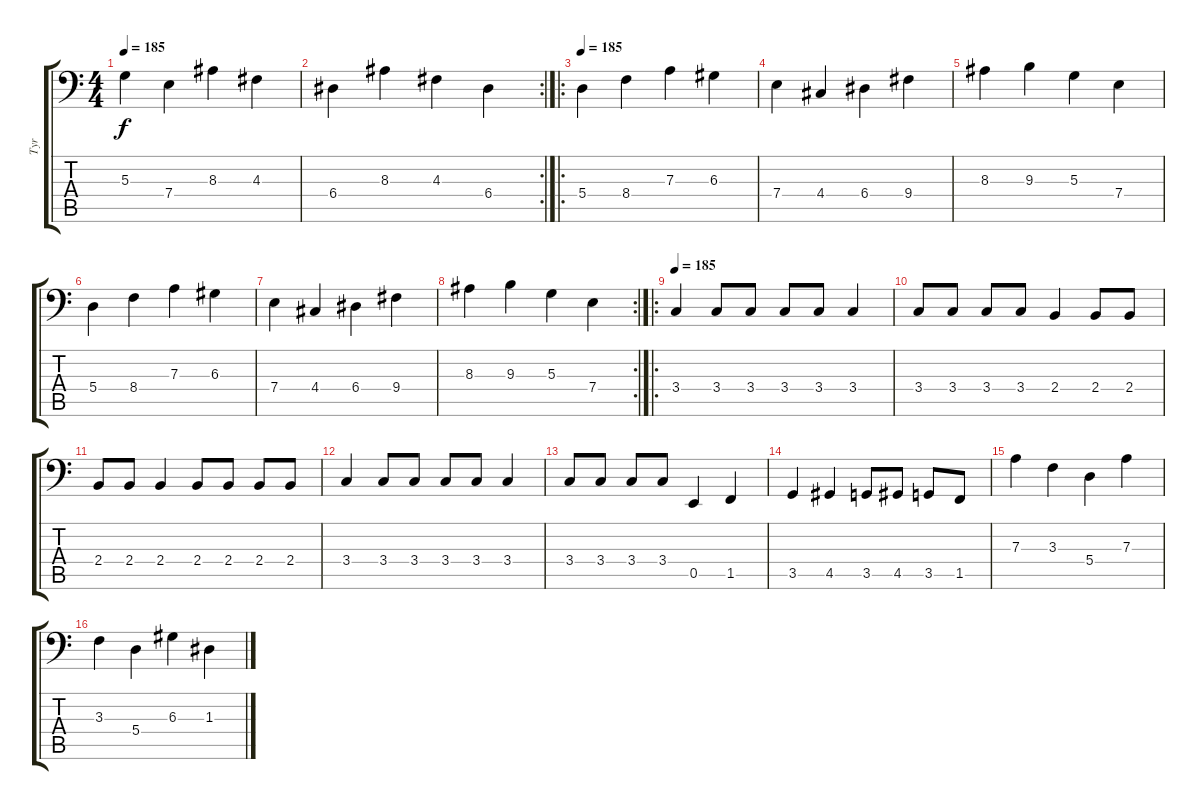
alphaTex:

\track ("Tyr" "Tyr") {instrument electricbassfinger}
\staff {score tabs}
\tuning (C3 G2 D2 A1 E1 B0) {hide}
\ts (4 4)
\tempo 185
\clef f4
\ks c
5.3.4{dy f} 7.4.4 8.3.4 4.3.4 |
\rc 2
6.4.4 8.3.4 4.3.4 6.4.4 |
\ro
\tempo 185
5.4.4 8.4.4 7.3.4 6.3.4 |
7.4.4 4.4.4 6.4.4 9.4.4 |
8.3.4 9.3.4 5.3.4 7.4.4 |
5.4.4 8.4.4 7.3.4 6.3.4 |
7.4.4 4.4.4 6.4.4 9.4.4 |
\rc 2
8.3.4 9.3.4 5.3.4 7.4.4 |
\ro
\tempo 185
3.4.4 3.4.8 3.4.8 3.4.8 3.4.8 3.4.4 |
3.4.8 3.4.8 3.4.8 3.4.8 2.4.4 2.4.8 2.4.8 |
2.4.8 2.4.8 2.4.4 2.4.8 2.4.8 2.4.8 2.4.8 |
3.4.4 3.4.8 3.4.8 3.4.8 3.4.8 3.4.4 |
3.4.8 3.4.8 3.4.8 3.4.8 0.5.4 1.5.4 |
3.5.4 4.5.4 3.5.8 4.5.8 3.5.8 1.5.8 |
7.3.4 3.3.4 5.4.4 7.3.4 |
3.3.4 5.4.4 6.3.4 1.3.4
